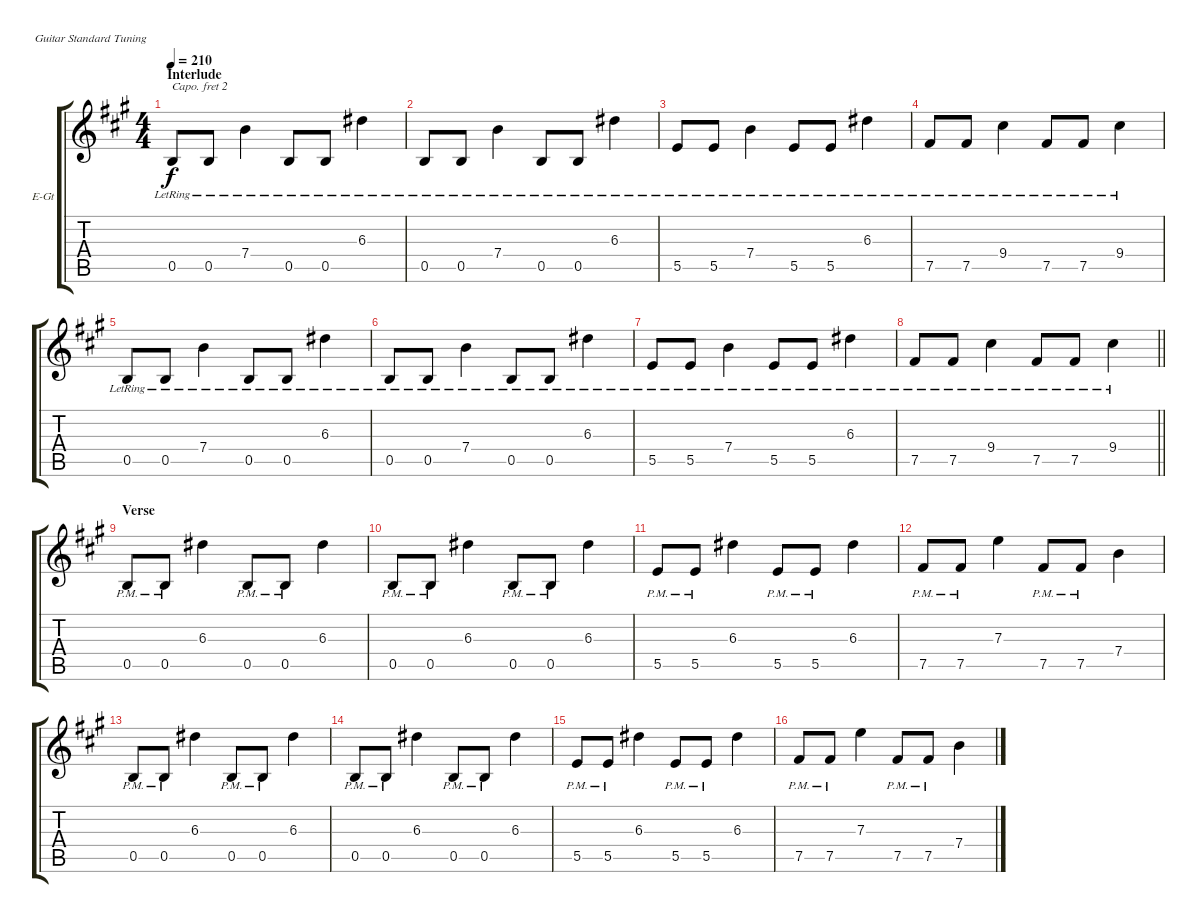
\defaultSystemsLayout 4
\bracketExtendMode groupsimilarinstruments
\firstSystemTrackNameOrientation horizontal
\otherSystemsTrackNameOrientation horizontal
\track ("Guitar 2" "E-Gt") {instrument distortionguitar}
\staff {score tabs}
\capo 2
\tuning (E4 B3 G3 D3 A2 E2)
\ts (4 4)
\section ("" "Interlude")
\tempo 210
\clef g2
\ks a
0.5{lr}.8{dy f} 0.5{lr}.8 7.4{lr}.4 0.5{lr}.8 0.5{lr}.8 6.3{lr}.4 |
0.5{lr}.8 0.5{lr}.8 7.4{lr}.4 0.5{lr}.8 0.5{lr}.8 6.3{lr}.4 |
5.5{lr}.8 5.5{lr}.8 7.4{lr}.4 5.5{lr}.8 5.5{lr}.8 6.3{lr}.4 |
7.5{lr}.8 7.5{lr}.8 9.4{lr}.4 7.5{lr}.8 7.5{lr}.8 9.4{lr}.4 |
0.5{lr}.8 0.5{lr}.8 7.4{lr}.4 0.5{lr}.8 0.5{lr}.8 6.3{lr}.4 |
0.5{lr}.8 0.5{lr}.8 7.4{lr}.4 0.5{lr}.8 0.5{lr}.8 6.3{lr}.4 |
5.5{lr}.8 5.5{lr}.8 7.4{lr}.4 5.5{lr}.8 5.5{lr}.8 6.3{lr}.4 |
\barLineRight lightlight
7.5{lr}.8 7.5{lr}.8 9.4{lr}.4 7.5{lr}.8 7.5{lr}.8 9.4{lr}.4 |
\section ("" "Verse")
0.5{pm}.8 0.5{pm}.8 6.3.4 0.5{pm}.8 0.5{pm}.8 6.3.4 |
0.5{pm}.8 0.5{pm}.8 6.3.4 0.5{pm}.8 0.5{pm}.8 6.3.4 |
5.5{pm}.8 5.5{pm}.8 6.3.4 5.5{pm}.8 5.5{pm}.8 6.3.4 |
7.5{pm}.8 7.5{pm}.8 7.3.4 7.5{pm}.8 7.5{pm}.8 7.4.4 |
0.5{pm}.8 0.5{pm}.8 6.3.4 0.5{pm}.8 0.5{pm}.8 6.3.4 |
0.5{pm}.8 0.5{pm}.8 6.3.4 0.5{pm}.8 0.5{pm}.8 6.3.4 |
5.5{pm}.8 5.5{pm}.8 6.3.4 5.5{pm}.8 5.5{pm}.8 6.3.4 |
7.5{pm}.8 7.5{pm}.8 7.3.4 7.5{pm}.8 7.5{pm}.8 7.4.4
